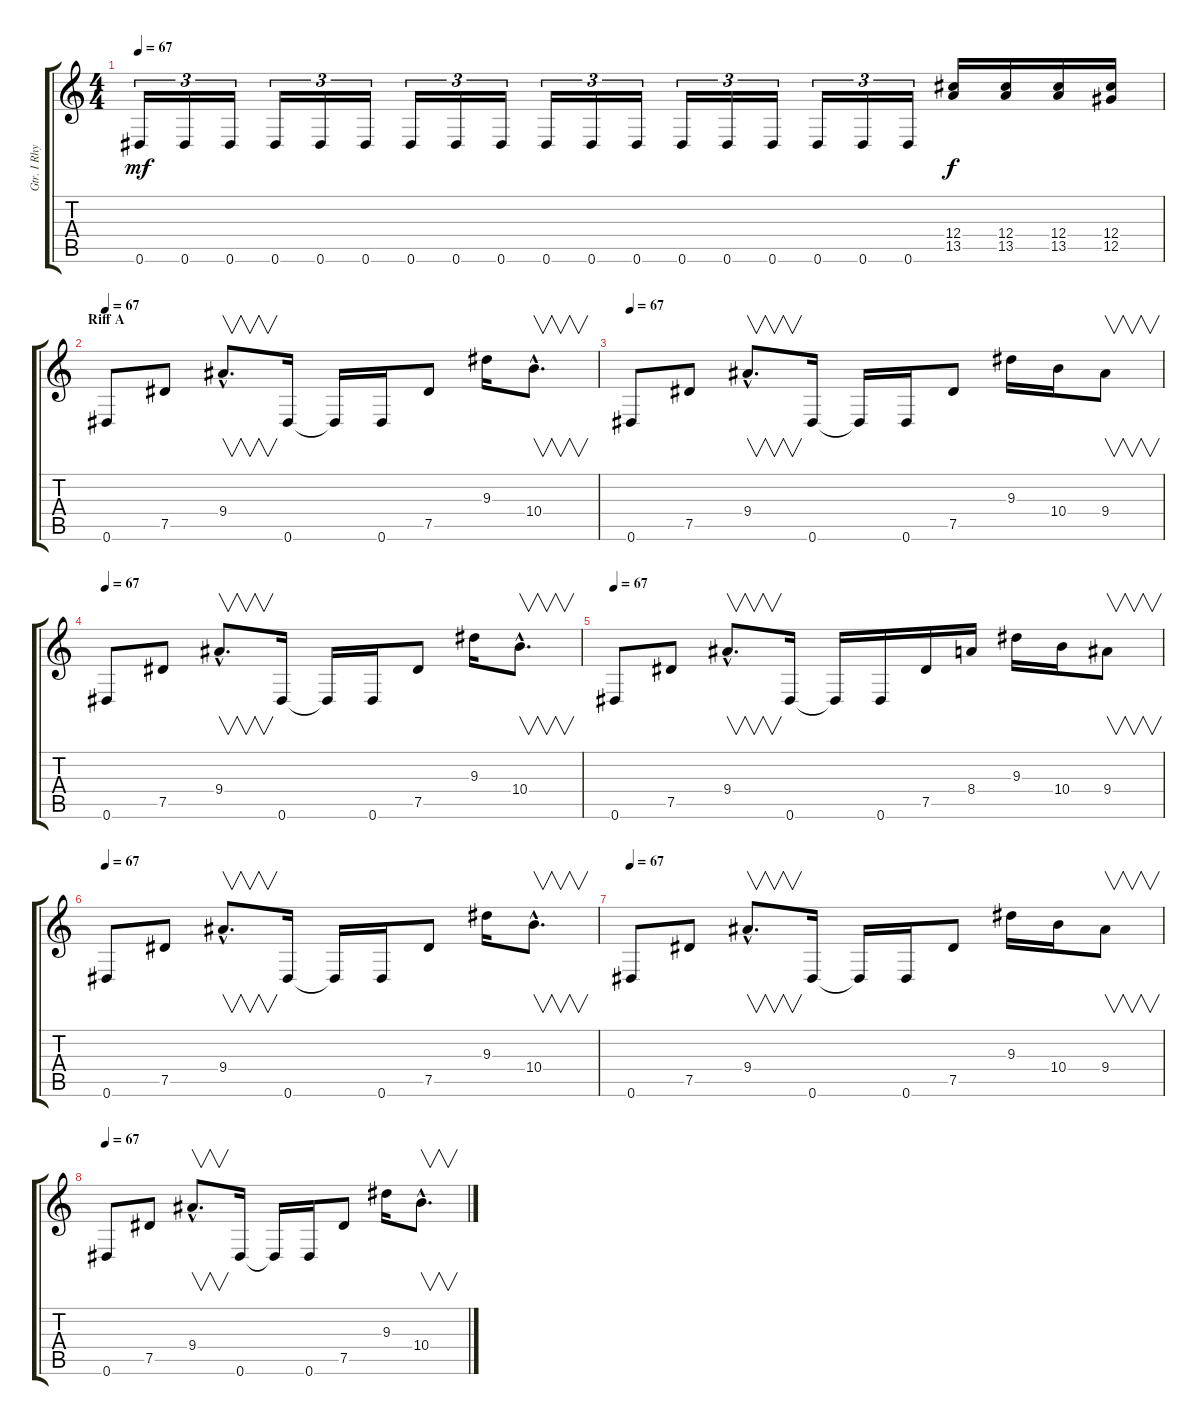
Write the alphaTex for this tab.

\track ("Gtr. I Rhytm" "Gtr. I Rhy") {instrument overdrivenguitar}
\staff {score tabs}
\tuning (Eb4 Bb3 Gb3 Db3 Ab2 Eb2) {hide}
\ts (4 4)
\tempo 67
\clef g2
\ks c
0.6.16{tu (3 2) dy mf} 0.6.16{tu (3 2)} 0.6.16{tu (3 2)} 0.6.16{tu (3 2)} 0.6.16{tu (3 2)} 0.6.16{tu (3 2)} 0.6.16{tu (3 2)} 0.6.16{tu (3 2)} 0.6.16{tu (3 2)} 0.6.16{tu (3 2)} 0.6.16{tu (3 2)} 0.6.16{tu (3 2)} 0.6.16{tu (3 2)} 0.6.16{tu (3 2)} 0.6.16{tu (3 2)} 0.6.16{tu (3 2)} 0.6.16{tu (3 2)} 0.6.16{tu (3 2)} (12.4 13.5).16{dy f} (12.4 13.5).16 (12.4 13.5).16 (12.4 12.5).16 |
\section ("" "Riff A")
\tempo 67
0.6.8 7.5.8 9.4{hac}.8{v d} 0.6.16 0.6{t}.16 0.6.16 7.5.8 9.3.16 10.4{hac}.8{v d} |
\tempo 67
0.6.8 7.5.8 9.4{hac}.8{v d} 0.6.16 0.6{t}.16 0.6.16 7.5.8 9.3.16 10.4.16 9.4.8{v} |
\tempo 67
0.6.8 7.5.8 9.4{hac}.8{v d} 0.6.16 0.6{t}.16 0.6.16 7.5.8 9.3.16 10.4{hac}.8{v d} |
\tempo 67
0.6.8 7.5.8 9.4{hac}.8{v d} 0.6.16 0.6{t}.16 0.6.16 7.5.16 8.4.16 9.3.16 10.4.16 9.4.8{v} |
\tempo 67
0.6.8 7.5.8 9.4{hac}.8{v d} 0.6.16 0.6{t}.16 0.6.16 7.5.8 9.3.16 10.4{hac}.8{v d} |
\tempo 67
0.6.8 7.5.8 9.4{hac}.8{v d} 0.6.16 0.6{t}.16 0.6.16 7.5.8 9.3.16 10.4.16 9.4.8{v} |
\tempo 67
0.6.8 7.5.8 9.4{hac}.8{v d} 0.6.16 0.6{t}.16 0.6.16 7.5.8 9.3.16 10.4{hac}.8{v d}
